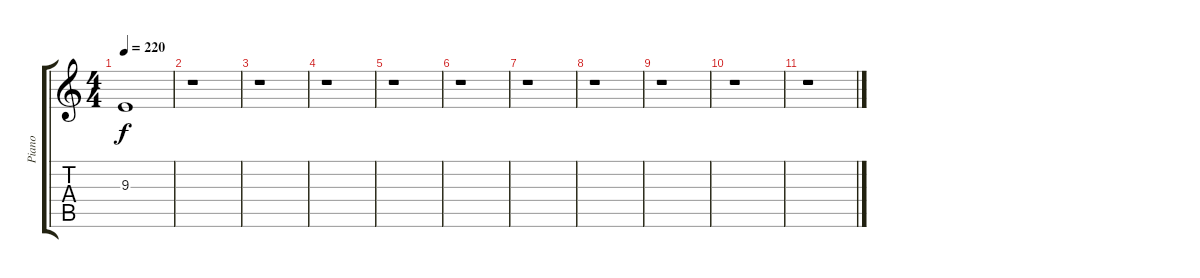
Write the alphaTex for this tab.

\track ("Piano" "Piano") {instrument acousticgrandpiano}
\staff {score tabs}
\tuning (E4 B3 G3 D3 A2 E2) {hide}
\ts (4 4)
\tempo 220
\clef g2
\ks c
9.3.1{dy f} |
r.1 |
r.1 |
r.1 |
r.1 |
r.1 |
r.1 |
r.1 |
r.1 |
r.1 |
r.1
